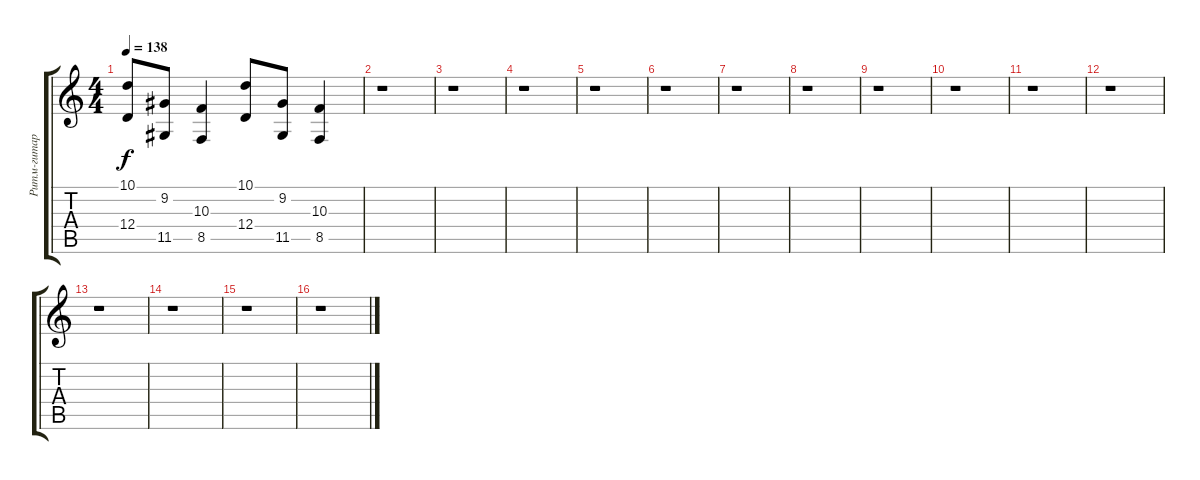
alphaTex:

\track ("Ритм-гитара" "Ритм-гитар") {instrument lead1square}
\staff {score tabs}
\tuning (E4 B3 G3 D3 A2 E2) {hide}
\ts (4 4)
\tempo 138
\clef g2
\ks c
(10.1 12.4).8{dy f} (9.2 11.5).8 (10.3 8.5).4 (10.1 12.4).8 (9.2 11.5).8 (10.3 8.5).4 |
r.1 |
r.1 |
r.1 |
r.1 |
r.1 |
r.1 |
r.1 |
r.1 |
r.1 |
r.1 |
r.1 |
r.1 |
r.1 |
r.1 |
r.1
